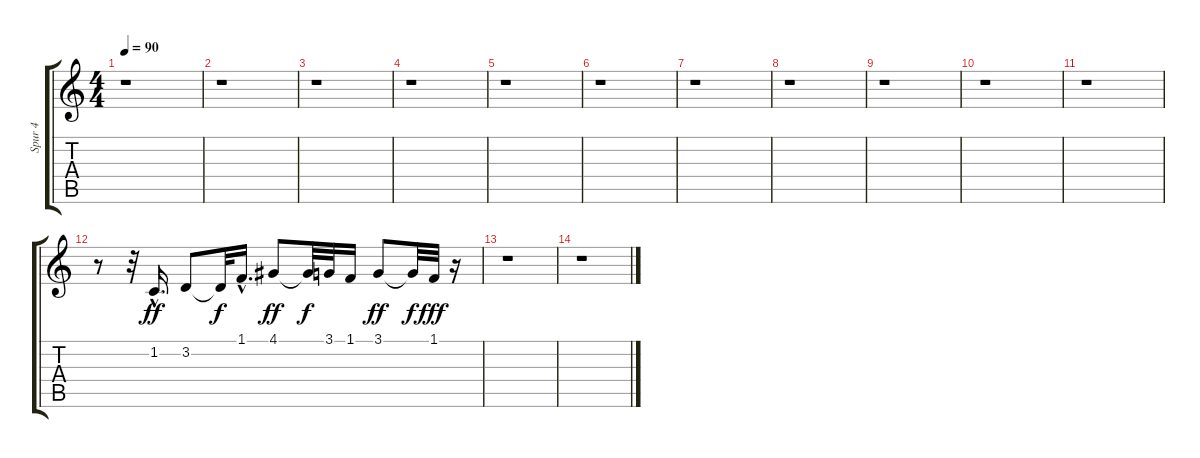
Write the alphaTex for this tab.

\track ("Spur 4" "Spur 4") {instrument electricgrandpiano}
\staff {score tabs}
\tuning (E4 B3 G3 D3 A2 E2) {hide}
\ts (4 4)
\tempo 90
\clef g2
\ks c
r.1{dy ff} |
r.1 |
r.1 |
r.1 |
r.1 |
r.1 |
r.1 |
r.1 |
r.1 |
r.1 |
r.1 |
r.8 r.32 1.2{hac}.16{d} 3.2.8 3.2{t}.32{dy f} 1.1{hac}.16{d} 4.1.8{dy ff} 4.1{t}.32{dy f} 3.1.32 1.1.16 3.1.8{dy ff} 3.1{t}.32{dy f} 1.1.32{dy fff} r.16 |
r.1 |
r.1
